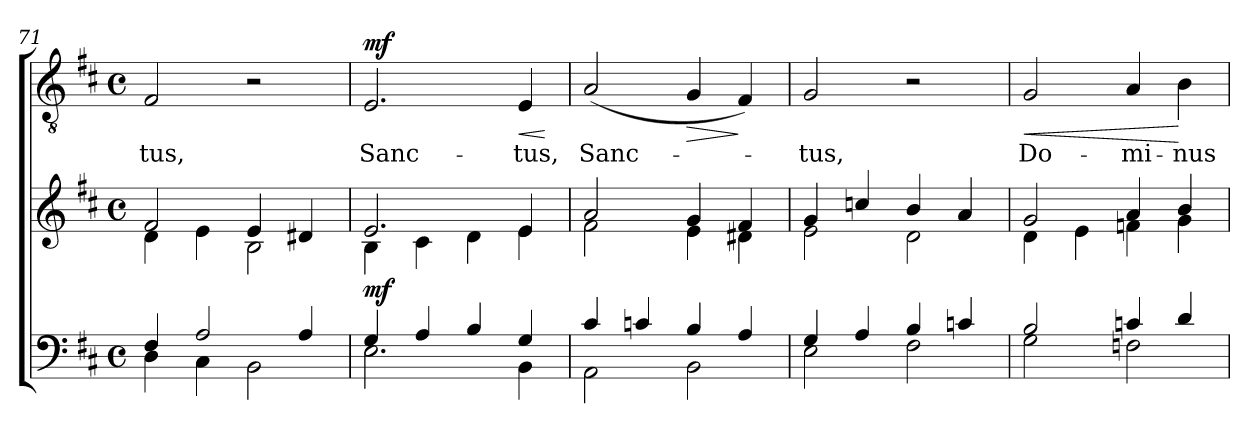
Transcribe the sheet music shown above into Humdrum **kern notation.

**kern	**kern	**dynam	**kern	**text	**dynam
*part2	*part2	*part2	*part1	*part1	*part1
*staff3	*staff2	*staff2/3	*staff1	*staff1	*staff1
*clefF4	*clefG2	*	*clefGv2	*	*
*k[f#c#]	*k[f#c#]	*	*k[f#c#]	*	*
*D:	*D:	*	*D:	*	*
*M4/4	*M4/4	*	*M4/4	*	*
*met(c)	*met(c)	*	*met(c)	*	*
=71	=71	=71	=71	=71	=71
*^	*^	*	*	*	*
!	!	!	!	!	!	!LO:LY:b	!
4F#/	4D\	2f#/	4d\	.	2F#/	-tus,	.
2A/	4C#\	.	4e\	.	.	.	.
.	2BB\	4e/	2B\	.	2r	.	.
4A/	.	4d#X/	.	.	.	.	.
=72	=72	=72	=72	=72	=72	=72	=72
!	!	!	!	!LO:DY:b	!	!LO:LY:b	!LO:DY:a
4G/	2.E\	2.e/	4B\	mf	2.E/	Sanc-	mf
4A/	.	.	4c#\	.	.	.	.
4B/	.	.	4d\	.	.	.	.
!	!	!	!	!	!	!LO:LY:b	!LO:HP:b
4G/	4BB\	4e/	4e\	.	4E/	-tus,	<
*v	*v	*	*	*	*	*	*
*	*v	*v	*	*	*	*
.	.	.	.	.	[
=73	=73	=73	=73	=73	=73
*^	*^	*	*	*	*
!	!	!	!	!	!	!LO:LY:b	!
4c#/	2AA\	2a/	2f#\	.	(<2A/	Sanc-	.
4cn/	.	.	.	.	.	.	.
!	!	!	!	!	!	!	!LO:HP:b
4B/	2BB\	4g/	4e\	.	4G/	.	>
4A/	.	4f#/	4d#X\	.	4F#/)	.	]
=74	=74	=74	=74	=74	=74	=74	=74
!	!	!	!	!	!	!LO:LY:b	!
4G/	2E\	4g/	2e\	.	2G/	-tus,	.
4A/	.	4ccn/	.	.	.	.	.
4B/	2F#\	4b/	2d\	.	2r	.	.
4cn/	.	4a/	.	.	.	.	.
!!LO:LB:g=z
=75	=75	=75	=75	=75	=75	=75	=75
!	!	!	!	!	!	!LO:LY:b	!LO:HP:b
2B/	2G\	2g/	4d\	.	2G/	Do-	<
.	.	.	4e\	.	.	.	.
!	!	!	!	!	!	!LO:LY:b	!
4cn/	2Fn\	4a/	4fn\	.	4A/	-mi-	.
!	!	!	!	!	!	!LO:LY:b	!
4d/	.	4b/	4g\	.	4B\	-nus	[
*v	*v	*	*	*	*	*	*
*	*v	*v	*	*	*	*
=	=	=	=	=	=
*-	*-	*-	*-	*-	*-
